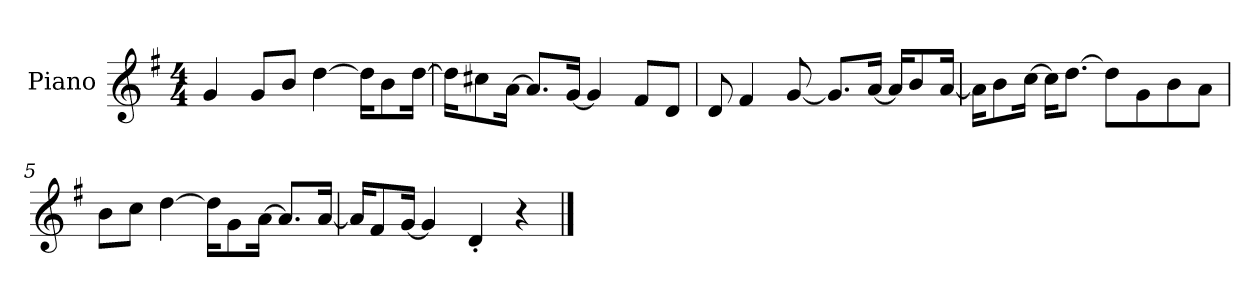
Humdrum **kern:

**kern
*part1
*staff1
*I"Piano
*I'P-no
*clefG2
*k[f#]
*M4/4
*MM90
=1
4g/
8g/L
8b/J
[4dd\
16dd\KL]
8b\
[16dd\Jk
=2
16dd\KL]
8cc#X\
[16a\Jk
8.a/L]
[16g/Jk
4g/]
8f#/L
8d/J
=3
8d/
4f#/
[8g/
8.g/L]
[16a/Jk
16a/KL]
8b/
[16a/Jk
=4
16a\KL]
8b\
[16cc\Jk
16cc\KL]
[8.dd\J
8dd\L]
8g\
8b\
8a\J
!!LO:LB:g=z
=5
8b\L
8cc\J
[4dd\
16dd\KL]
8g\
[16a\Jk
8.a/L]
[16a/Jk
=6
16a/KL]
8f#/
[16g/Jk
4g/]
4d'/
4r
==
*-
